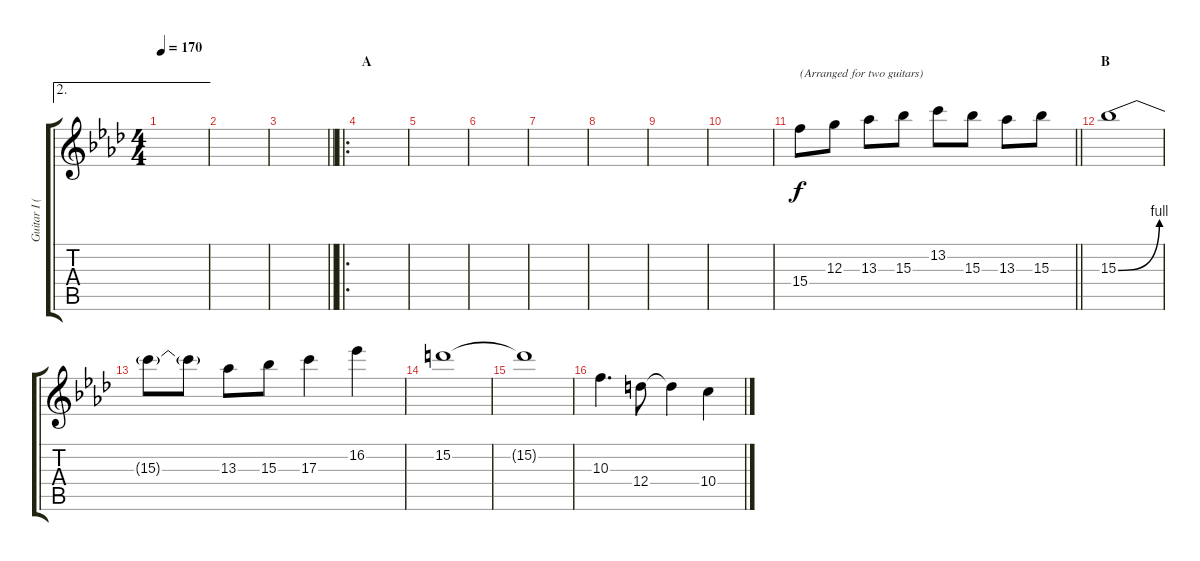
\track ("Guitar I (Lead)" "Guitar I (") {instrument distortionguitar}
\staff {score tabs}
\tuning (E4 B3 G3 D3 A2 E2) {hide}
\ae 2
\ts (4 4)
\tempo 170
\clef g2
\ks ab
|
|
\barLineRight lightlight
|
\ro
\section ("" "A")
|
|
|
|
|
|
|
\barLineRight lightlight
15.4.8{txt "(Arranged for two guitars)"} 12.3.8 13.3.8 15.3.8 13.2.8 15.3.8 13.3.8 15.3.8 |
\section ("" "B")
15.3{be (bend 0 0 60 4)}.1 |
15.3{t}.8 15.3{t}.8 13.3.8 15.3.8 17.3.4 16.2.4 |
15.2.1 |
15.2{t}.1 |
10.3.4{d} 12.4.8 12.4{t}.4 10.4.4
